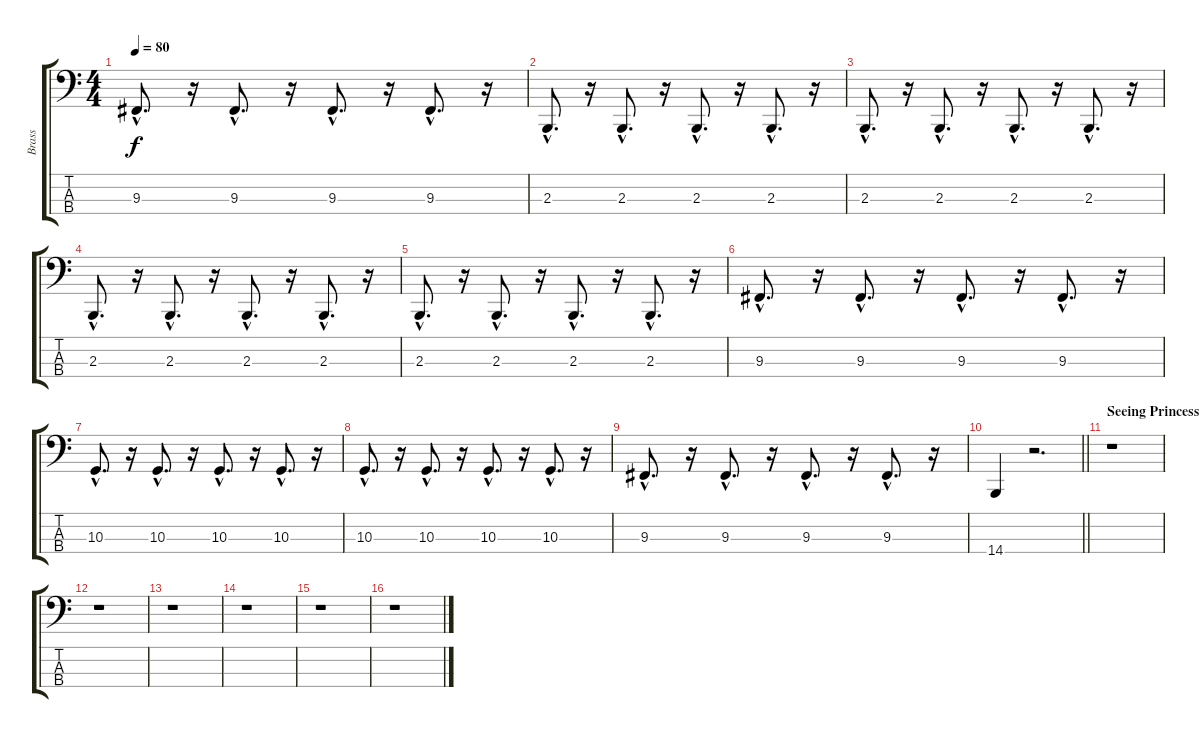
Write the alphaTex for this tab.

\track ("Brass" "Brass") {instrument brasssection}
\staff {score tabs}
\tuning (G2 D2 A1 A0) {hide}
\ts (4 4)
\tempo 80
\clef f4
\ks c
9.3{hac}.8{d dy f} r.16 9.3{hac}.8{d} r.16 9.3{hac}.8{d} r.16 9.3{hac}.8{d} r.16 |
2.3{hac}.8{d} r.16 2.3{hac}.8{d} r.16 2.3{hac}.8{d} r.16 2.3{hac}.8{d} r.16 |
2.3{hac}.8{d} r.16 2.3{hac}.8{d} r.16 2.3{hac}.8{d} r.16 2.3{hac}.8{d} r.16 |
2.3{hac}.8{d} r.16 2.3{hac}.8{d} r.16 2.3{hac}.8{d} r.16 2.3{hac}.8{d} r.16 |
2.3{hac}.8{d} r.16 2.3{hac}.8{d} r.16 2.3{hac}.8{d} r.16 2.3{hac}.8{d} r.16 |
9.3{hac}.8{d} r.16 9.3{hac}.8{d} r.16 9.3{hac}.8{d} r.16 9.3{hac}.8{d} r.16 |
10.3{hac}.8{d} r.16 10.3{hac}.8{d} r.16 10.3{hac}.8{d} r.16 10.3{hac}.8{d} r.16 |
10.3{hac}.8{d} r.16 10.3{hac}.8{d} r.16 10.3{hac}.8{d} r.16 10.3{hac}.8{d} r.16 |
9.3{hac}.8{d} r.16 9.3{hac}.8{d} r.16 9.3{hac}.8{d} r.16 9.3{hac}.8{d} r.16 |
\barLineRight lightlight
14.4.4 r.2{d} |
\section ("" "Seeing Princess Elaia")
r.1 |
r.1 |
r.1 |
r.1 |
r.1 |
r.1
